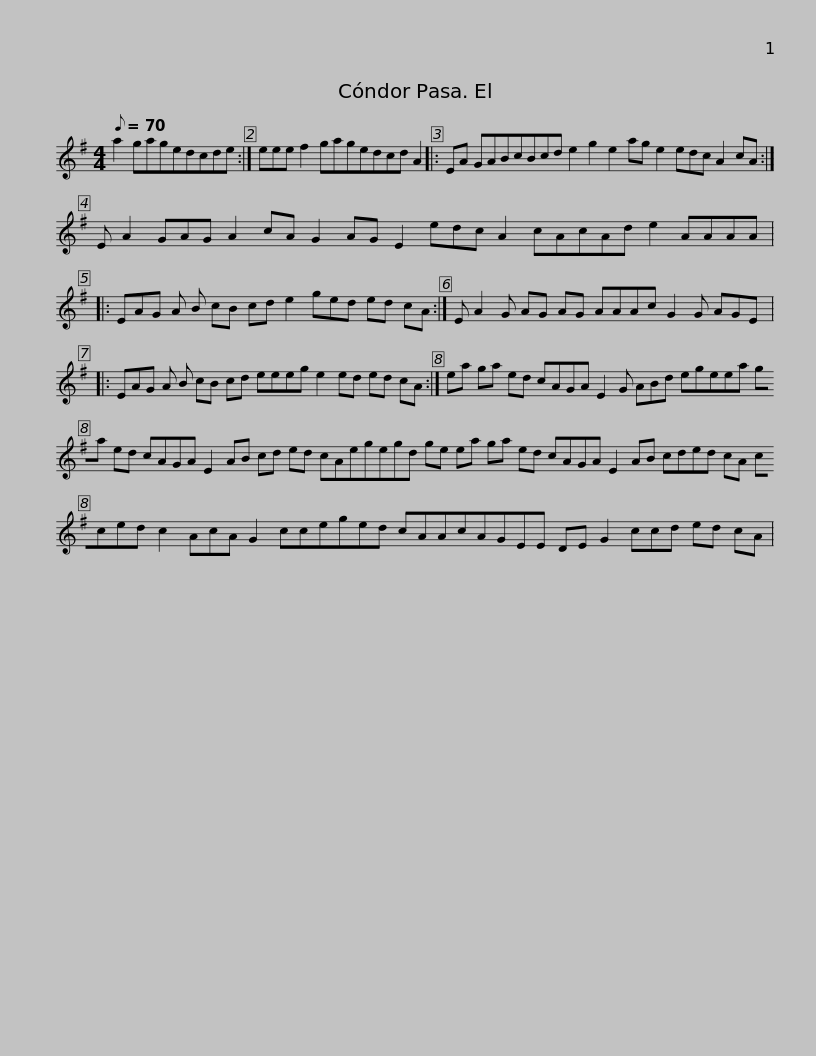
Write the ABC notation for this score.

X:1
L:1/8
Q:1/8=70
M:4/4
I:linebreak $
K:G
V:1 treble
V:1
 a2 gagedcde :| eee f2 gagedcd A2 |:$ EA GABcBcd e2 g2 e2 ag e2 edc A2 cA :|$ E A2 GAG A2 cA G2 AG E2 edc A2 cAcAd e2 AAAA |:$ EAG A B cB cd e2 ged ed cA :| %5
 E A2 G AG AG AAAc G2 G AGE |:$ EAG A B cB cd eeeg e2 ed ed cA :|$ ea ga ed cAGA E2 G ABd egeea ga ed cAGA E2 AB cd ed cAegegd ge ea ga ed cAGA E2 AB cded cA cced c2 AcA G2 cceged cAAcAGEE DE G2 ccd ed cA | %8
